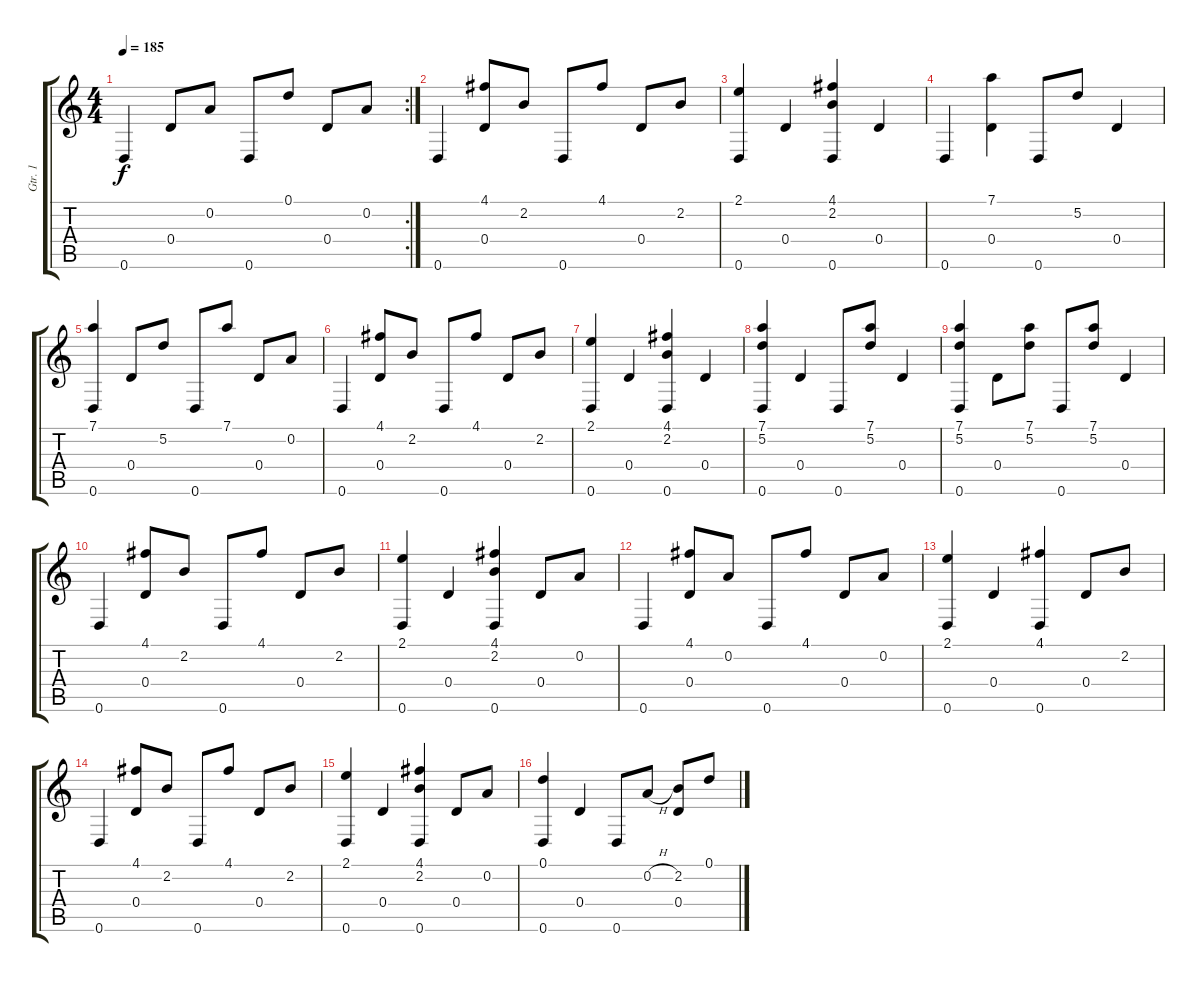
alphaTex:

\track ("Gtr. 1" "Gtr. 1") {instrument acousticguitarsteel}
\staff {score tabs}
\tuning (D4 A3 Gb3 D3 A2 D2) {hide}
\rc 2
\ts (4 4)
\tempo 185
\clef g2
\ks c
0.6.4{dy f} 0.4.8 0.2.8 0.6.8 0.1.8 0.4.8 0.2.8 |
0.6.4 (4.1 0.4).8 2.2.8 0.6.8 4.1.8 0.4.8 2.2.8 |
(2.1 0.6).4 0.4.4 (4.1 2.2 0.6).4 0.4.4 |
0.6.4 (7.1 0.4).4 0.6.8 5.2.8 0.4.4 |
(7.1 0.6).4 0.4.8 5.2.8 0.6.8 7.1.8 0.4.8 0.2.8 |
0.6.4 (4.1 0.4).8 2.2.8 0.6.8 4.1.8 0.4.8 2.2.8 |
(2.1 0.6).4 0.4.4 (4.1 2.2 0.6).4 0.4.4 |
(7.1 5.2 0.6).4 0.4.4 0.6.8 (7.1 5.2).8 0.4.4 |
(7.1 5.2 0.6).4 0.4.8 (7.1 5.2).8 0.6.8 (7.1 5.2).8 0.4.4 |
0.6.4 (4.1 0.4).8 2.2.8 0.6.8 4.1.8 0.4.8 2.2.8 |
(2.1 0.6).4 0.4.4 (4.1 2.2 0.6).4 0.4.8 0.2.8 |
0.6.4 (4.1 0.4).8 0.2.8 0.6.8 4.1.8 0.4.8 0.2.8 |
(2.1 0.6).4 0.4.4 (4.1 0.6).4 0.4.8 2.2.8 |
0.6.4 (4.1 0.4).8 2.2.8 0.6.8 4.1.8 0.4.8 2.2.8 |
(2.1 0.6).4 0.4.4 (4.1 2.2 0.6).4 0.4.8 0.2.8 |
(0.1 0.6).4 0.4.4 0.6.8 0.2{h}.8 (2.2 0.4).8 0.1.8
